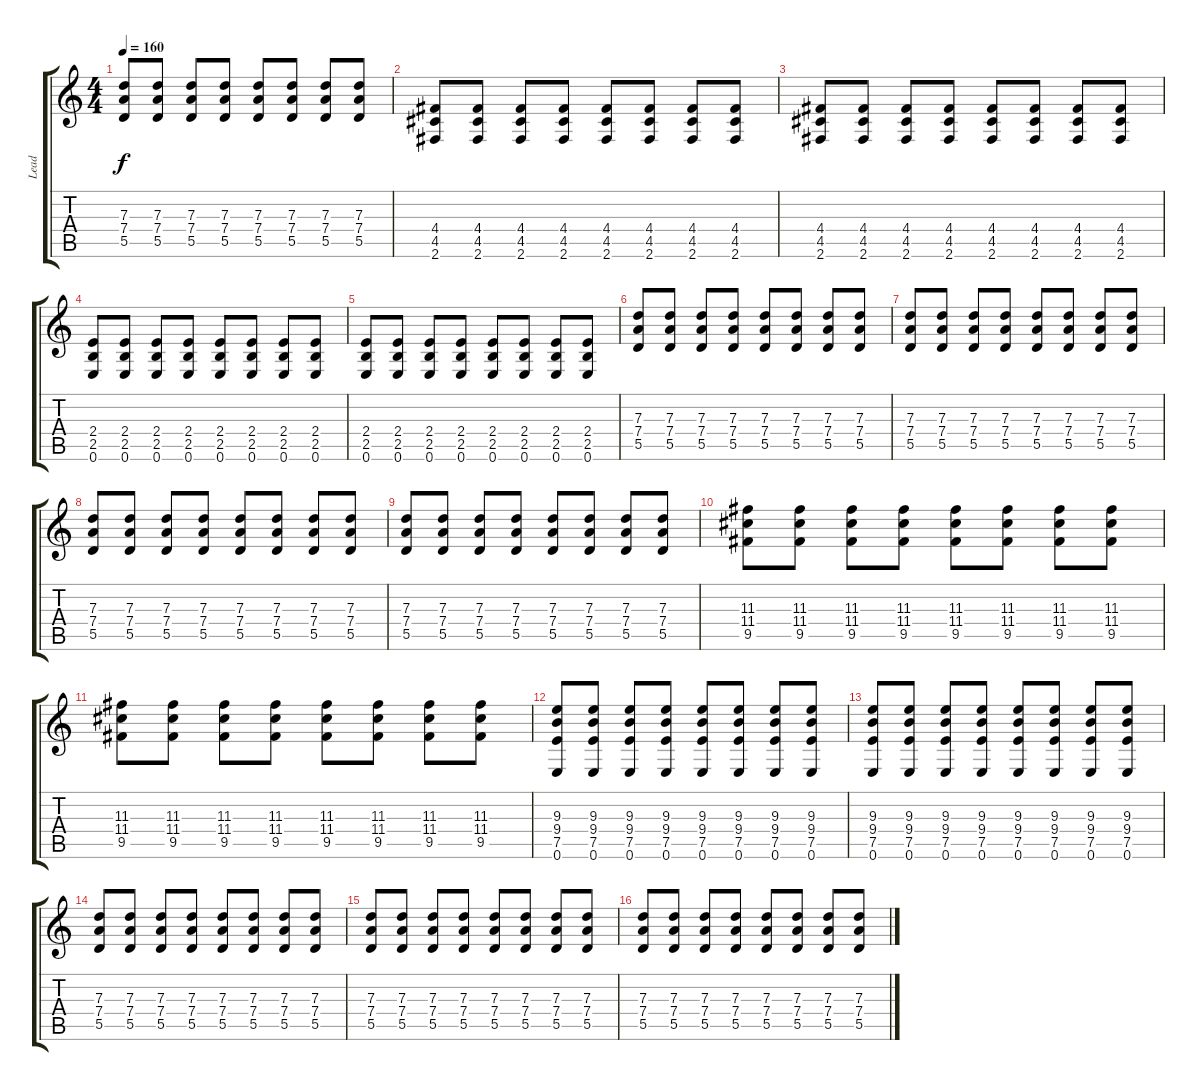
\track ("Lead" "Lead") {instrument distortionguitar}
\staff {score tabs}
\tuning (E4 B3 G3 D3 A2 E2) {hide}
\ts (4 4)
\tempo 160
\clef g2
\ks c
(7.3 7.4 5.5).8{dy f} (7.3 7.4 5.5).8 (7.3 7.4 5.5).8 (7.3 7.4 5.5).8 (7.3 7.4 5.5).8 (7.3 7.4 5.5).8 (7.3 7.4 5.5).8 (7.3 7.4 5.5).8 |
(4.4 4.5 2.6).8 (4.4 4.5 2.6).8 (4.4 4.5 2.6).8 (4.4 4.5 2.6).8 (4.4 4.5 2.6).8 (4.4 4.5 2.6).8 (4.4 4.5 2.6).8 (4.4 4.5 2.6).8 |
(4.4 4.5 2.6).8 (4.4 4.5 2.6).8 (4.4 4.5 2.6).8 (4.4 4.5 2.6).8 (4.4 4.5 2.6).8 (4.4 4.5 2.6).8 (4.4 4.5 2.6).8 (4.4 4.5 2.6).8 |
(2.4 2.5 0.6).8 (2.4 2.5 0.6).8 (2.4 2.5 0.6).8 (2.4 2.5 0.6).8 (2.4 2.5 0.6).8 (2.4 2.5 0.6).8 (2.4 2.5 0.6).8 (2.4 2.5 0.6).8 |
(2.4 2.5 0.6).8 (2.4 2.5 0.6).8 (2.4 2.5 0.6).8 (2.4 2.5 0.6).8 (2.4 2.5 0.6).8 (2.4 2.5 0.6).8 (2.4 2.5 0.6).8 (2.4 2.5 0.6).8 |
(7.3 7.4 5.5).8 (7.3 7.4 5.5).8 (7.3 7.4 5.5).8 (7.3 7.4 5.5).8 (7.3 7.4 5.5).8 (7.3 7.4 5.5).8 (7.3 7.4 5.5).8 (7.3 7.4 5.5).8 |
(7.3 7.4 5.5).8 (7.3 7.4 5.5).8 (7.3 7.4 5.5).8 (7.3 7.4 5.5).8 (7.3 7.4 5.5).8 (7.3 7.4 5.5).8 (7.3 7.4 5.5).8 (7.3 7.4 5.5).8 |
(7.3 7.4 5.5).8 (7.3 7.4 5.5).8 (7.3 7.4 5.5).8 (7.3 7.4 5.5).8 (7.3 7.4 5.5).8 (7.3 7.4 5.5).8 (7.3 7.4 5.5).8 (7.3 7.4 5.5).8 |
(7.3 7.4 5.5).8 (7.3 7.4 5.5).8 (7.3 7.4 5.5).8 (7.3 7.4 5.5).8 (7.3 7.4 5.5).8 (7.3 7.4 5.5).8 (7.3 7.4 5.5).8 (7.3 7.4 5.5).8 |
(11.3 11.4 9.5).8 (11.3 11.4 9.5).8 (11.3 11.4 9.5).8 (11.3 11.4 9.5).8 (11.3 11.4 9.5).8 (11.3 11.4 9.5).8 (11.3 11.4 9.5).8 (11.3 11.4 9.5).8 |
(11.3 11.4 9.5).8 (11.3 11.4 9.5).8 (11.3 11.4 9.5).8 (11.3 11.4 9.5).8 (11.3 11.4 9.5).8 (11.3 11.4 9.5).8 (11.3 11.4 9.5).8 (11.3 11.4 9.5).8 |
(9.3 9.4 7.5 0.6).8 (9.3 9.4 7.5 0.6).8 (9.3 9.4 7.5 0.6).8 (9.3 9.4 7.5 0.6).8 (9.3 9.4 7.5 0.6).8 (9.3 9.4 7.5 0.6).8 (9.3 9.4 7.5 0.6).8 (9.3 9.4 7.5 0.6).8 |
(9.3 9.4 7.5 0.6).8 (9.3 9.4 7.5 0.6).8 (9.3 9.4 7.5 0.6).8 (9.3 9.4 7.5 0.6).8 (9.3 9.4 7.5 0.6).8 (9.3 9.4 7.5 0.6).8 (9.3 9.4 7.5 0.6).8 (9.3 9.4 7.5 0.6).8 |
(7.3 7.4 5.5).8 (7.3 7.4 5.5).8 (7.3 7.4 5.5).8 (7.3 7.4 5.5).8 (7.3 7.4 5.5).8 (7.3 7.4 5.5).8 (7.3 7.4 5.5).8 (7.3 7.4 5.5).8 |
(7.3 7.4 5.5).8 (7.3 7.4 5.5).8 (7.3 7.4 5.5).8 (7.3 7.4 5.5).8 (7.3 7.4 5.5).8 (7.3 7.4 5.5).8 (7.3 7.4 5.5).8 (7.3 7.4 5.5).8 |
(7.3 7.4 5.5).8 (7.3 7.4 5.5).8 (7.3 7.4 5.5).8 (7.3 7.4 5.5).8 (7.3 7.4 5.5).8 (7.3 7.4 5.5).8 (7.3 7.4 5.5).8 (7.3 7.4 5.5).8
